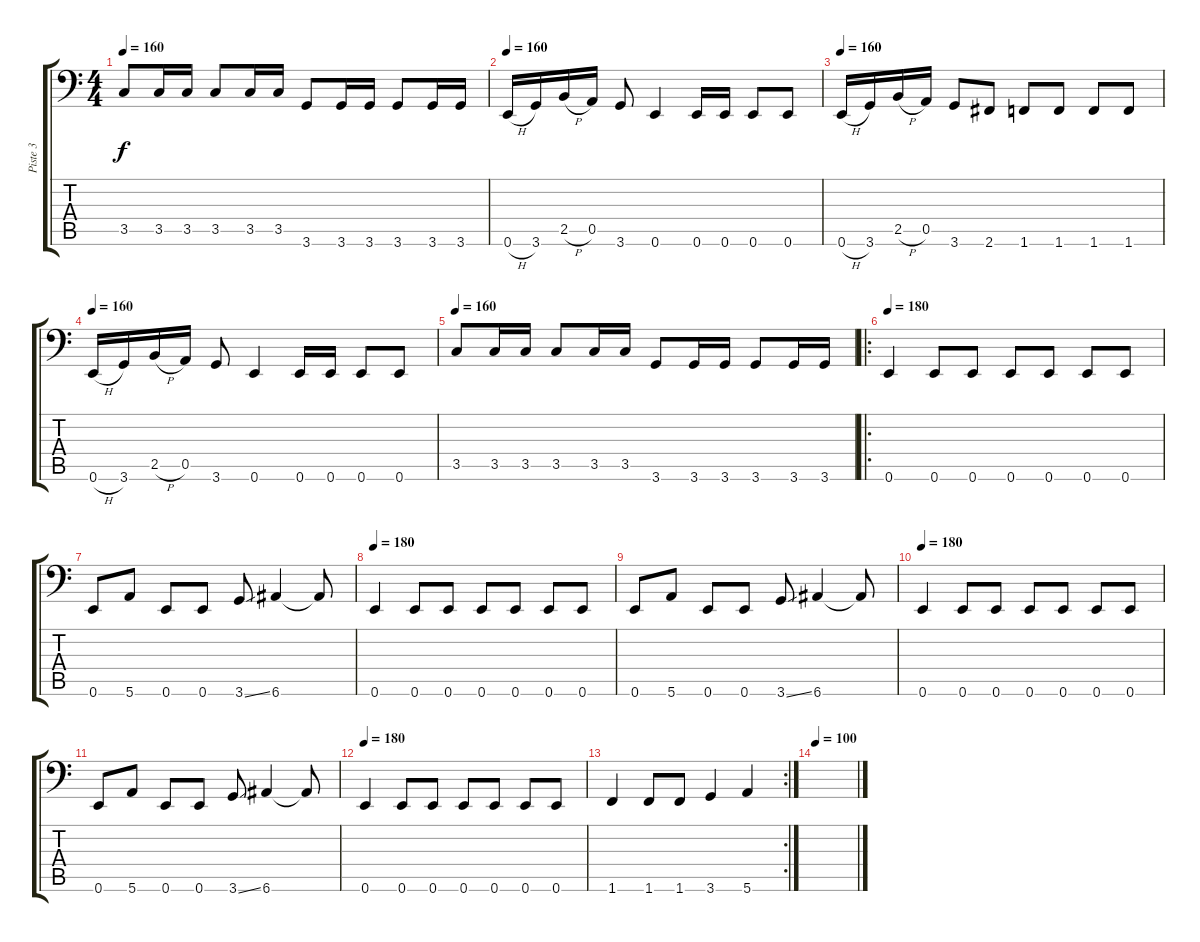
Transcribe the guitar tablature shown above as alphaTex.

\track ("Piste 3" "Piste 3") {instrument electricbasspick}
\staff {score tabs}
\tuning (E4 B3 G2 D2 A1 E1) {hide}
\ts (4 4)
\tempo 160
\clef f4
\ks c
3.5.8{dy f} 3.5.16 3.5.16 3.5.8 3.5.16 3.5.16 3.6.8 3.6.16 3.6.16 3.6.8 3.6.16 3.6.16 |
\tempo 160
0.6{h}.16 3.6.16 2.5{h}.16 0.5.16 3.6.8 0.6.4 0.6.16 0.6.16 0.6.8 0.6.8 |
\tempo 160
0.6{h}.16 3.6.16 2.5{h}.16 0.5.16 3.6.8 2.6.8 1.6.8 1.6.8 1.6.8 1.6.8 |
\tempo 160
0.6{h}.16 3.6.16 2.5{h}.16 0.5.16 3.6.8 0.6.4 0.6.16 0.6.16 0.6.8 0.6.8 |
\tempo 160
3.5.8 3.5.16 3.5.16 3.5.8 3.5.16 3.5.16 3.6.8 3.6.16 3.6.16 3.6.8 3.6.16 3.6.16 |
\ro
\tempo 180
0.6.4 0.6.8 0.6.8 0.6.8 0.6.8 0.6.8 0.6.8 |
0.6.8 5.6.8 0.6.8 0.6.8 3.6{ss}.8 6.6.4 6.6{t}.8 |
\tempo 180
0.6.4 0.6.8 0.6.8 0.6.8 0.6.8 0.6.8 0.6.8 |
0.6.8 5.6.8 0.6.8 0.6.8 3.6{ss}.8 6.6.4 6.6{t}.8 |
\tempo 180
0.6.4 0.6.8 0.6.8 0.6.8 0.6.8 0.6.8 0.6.8 |
0.6.8 5.6.8 0.6.8 0.6.8 3.6{ss}.8 6.6.4 6.6{t}.8 |
\tempo 180
0.6.4 0.6.8 0.6.8 0.6.8 0.6.8 0.6.8 0.6.8 |
\rc 2
1.6.4 1.6.8 1.6.8 3.6.4 5.6.4 |
\tempo 100
